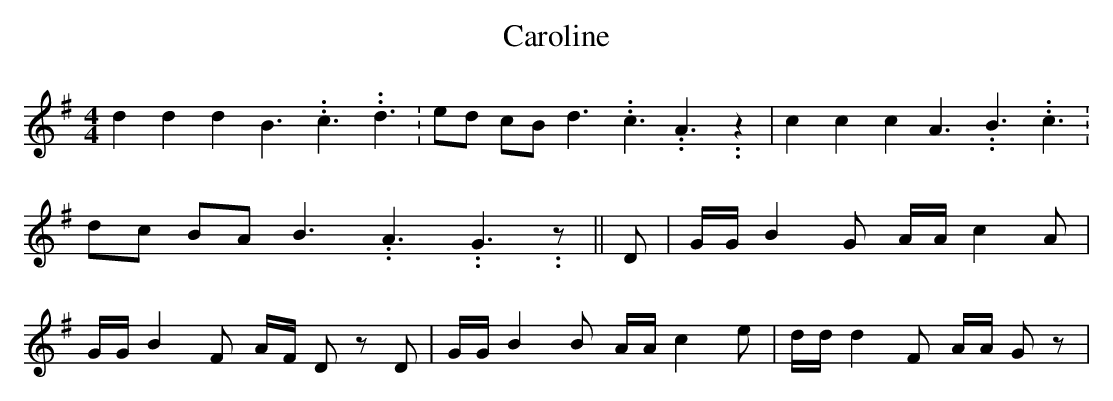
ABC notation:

X:1
T:Caroline
M:4/4
L:1/8
K:G
 d2 d2 d2 B3.99999962500005/5.99999925000009 c3.99999962500005/5.99999925000009 d3.99999962500005/5.99999925000009|\
 ed cB d3.99999962500005/5.99999925000009 c3.99999962500005/5.99999925000009 A3.99999962500005/5.99999925000009 z2|\
 c2 c2 c2 A3.99999962500005/5.99999925000009 B3.99999962500005/5.99999925000009 c3.99999962500005/5.99999925000009|\
 dc BA B3.99999962500005/5.99999925000009 A3.99999962500005/5.99999925000009 G3.99999962500005/5.99999925000009 z||\
 D| G/2G/2 B2 G A/2A/2 c2 A| G/2G/2 B2 F A/2F/2 D z D| G/2G/2 B2 B A/2A/2 c2 e|\
 d/2d/2 d2 F A/2A/2 G z|
